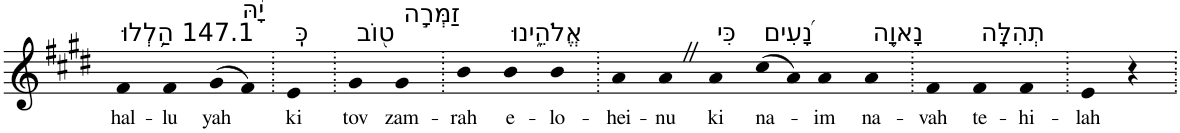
**kern	**text
*part1	*part1
*staff1	*staff1
*I"Piano	*
*I'Pno	*
*clefG2	*
*k[f#c#g#d#]	*
*E:	*
=1	=1
!LO:TX:a:t=147.1 הַ֥לְלוּ	!
!	!LO:LY:b
4f#	hal-
!	!LO:LY:b
4f#	-lu
!LO:TX:a:t=יָ֨הּ	!
!	!LO:LY:b
(>8g#	yah
8f#)	.
=2.	=2.
!LO:TX:a:t=כִּֽ	!
!	!LO:LY:b
4e	ki
=3.	=3.
!LO:TX:a:t=ט֭וֹב	!
!	!LO:LY:b
4g#	tov
!LO:TX:a:t=זַמְּרָ֣ה	!
!	!LO:LY:b
4g#	zam-
=4.	=4.
!	!LO:LY:b
4b	-rah
!LO:TX:a:t=אֱלֹהֵ֑ינוּ	!
!	!LO:LY:b
4b	e-
!	!LO:LY:b
4b	-lo-
=5.	=5.
!	!LO:LY:b
4a	-hei-
!	!LO:LY:b
4aZ	-nu
!LO:TX:a:t=כִּי	!
!	!LO:LY:b
4a	ki
!LO:TX:a:t=נָ֝עִים	!
!	!LO:LY:b
(>8cc#	na-
8a)	.
!	!LO:LY:b
4a	-im
!LO:TX:a:t=נָאוָ֥ה	!
!	!LO:LY:b
4a	na-
=6.	=6.
!	!LO:LY:b
4f#	-vah
!LO:TX:a:t=תְהִלָּֽה	!
!	!LO:LY:b
4f#	te-
!	!LO:LY:b
4f#	-hi-
=7.	=7.
!	!LO:LY:b
4e	-lah
4r	.
=.	=.
*-	*-
